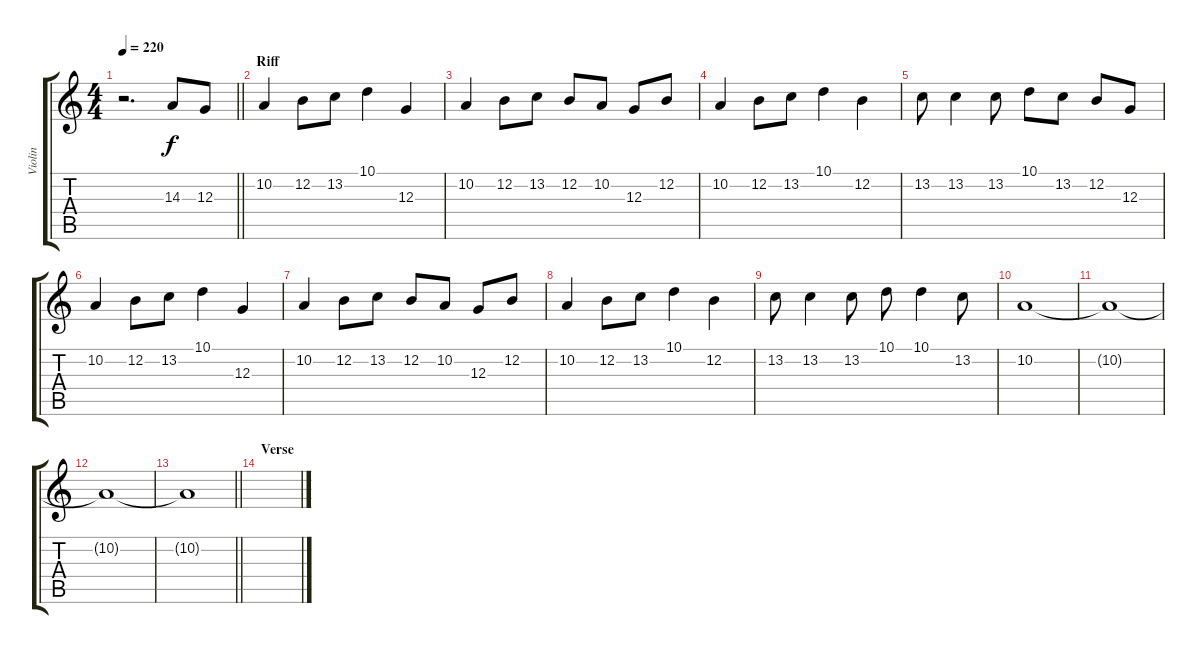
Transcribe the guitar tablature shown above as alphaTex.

\track ("Violin" "Violin") {instrument violin}
\staff {score tabs}
\tuning (E4 B3 G3 D3 A2 E2) {hide}
\ts (4 4)
\tempo 220
\clef g2
\barLineRight lightlight
\ks c
r.2{d dy f} 14.3.8 12.3.8 |
\section ("" "Riff")
10.2.4 12.2.8 13.2.8 10.1.4 12.3.4 |
10.2.4 12.2.8 13.2.8 12.2.8 10.2.8 12.3.8 12.2.8 |
10.2.4 12.2.8 13.2.8 10.1.4 12.2.4 |
13.2.8 13.2.4 13.2.8 10.1.8 13.2.8 12.2.8 12.3.8 |
10.2.4 12.2.8 13.2.8 10.1.4 12.3.4 |
10.2.4 12.2.8 13.2.8 12.2.8 10.2.8 12.3.8 12.2.8 |
10.2.4 12.2.8 13.2.8 10.1.4 12.2.4 |
13.2.8 13.2.4 13.2.8 10.1.8 10.1.4 13.2.8 |
10.2.1 |
10.2{t}.1 |
10.2{t}.1 |
\barLineRight lightlight
10.2{t}.1 |
\section ("" "Verse")
